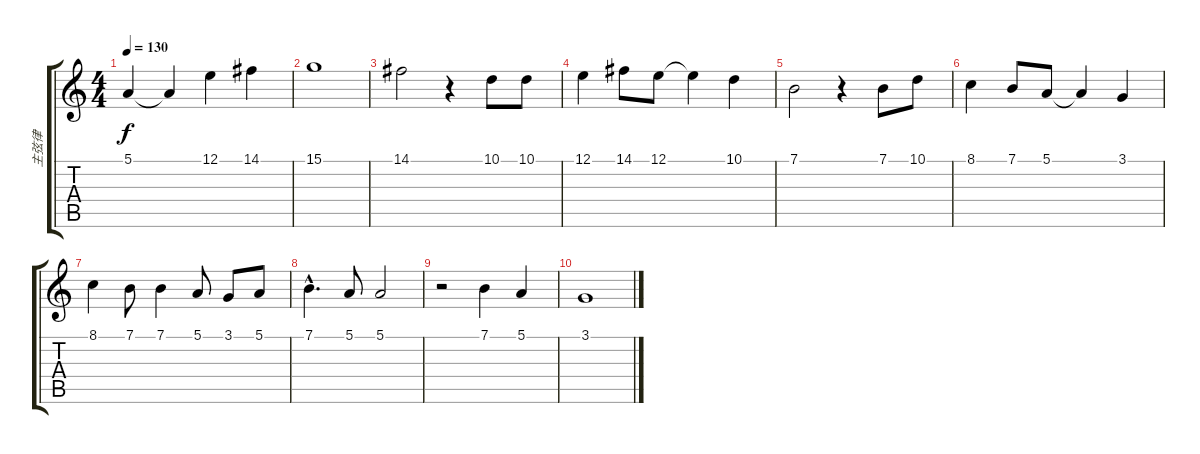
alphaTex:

\track ("主弦律" "主弦律") {instrument clarinet}
\staff {score tabs}
\tuning (E4 B3 G3 D3 A2 E2) {hide}
\ts (4 4)
\tempo 130
\clef g2
\ks c
5.1{t}.4{dy f} 5.1{t}.4 12.1.4 14.1.4 |
15.1.1 |
14.1.2 r.4 10.1.8 10.1.8 |
12.1.4 14.1.8 12.1.8 12.1{t}.4 10.1.4 |
7.1.2 r.4 7.1.8 10.1.8 |
8.1.4 7.1.8 5.1.8 5.1{t}.4 3.1.4 |
8.1.4 7.1.8 7.1.4 5.1.8 3.1.8 5.1.8 |
7.1{hac}.4{d} 5.1.8 5.1.2 |
r.2 7.1.4 5.1.4 |
3.1.1
